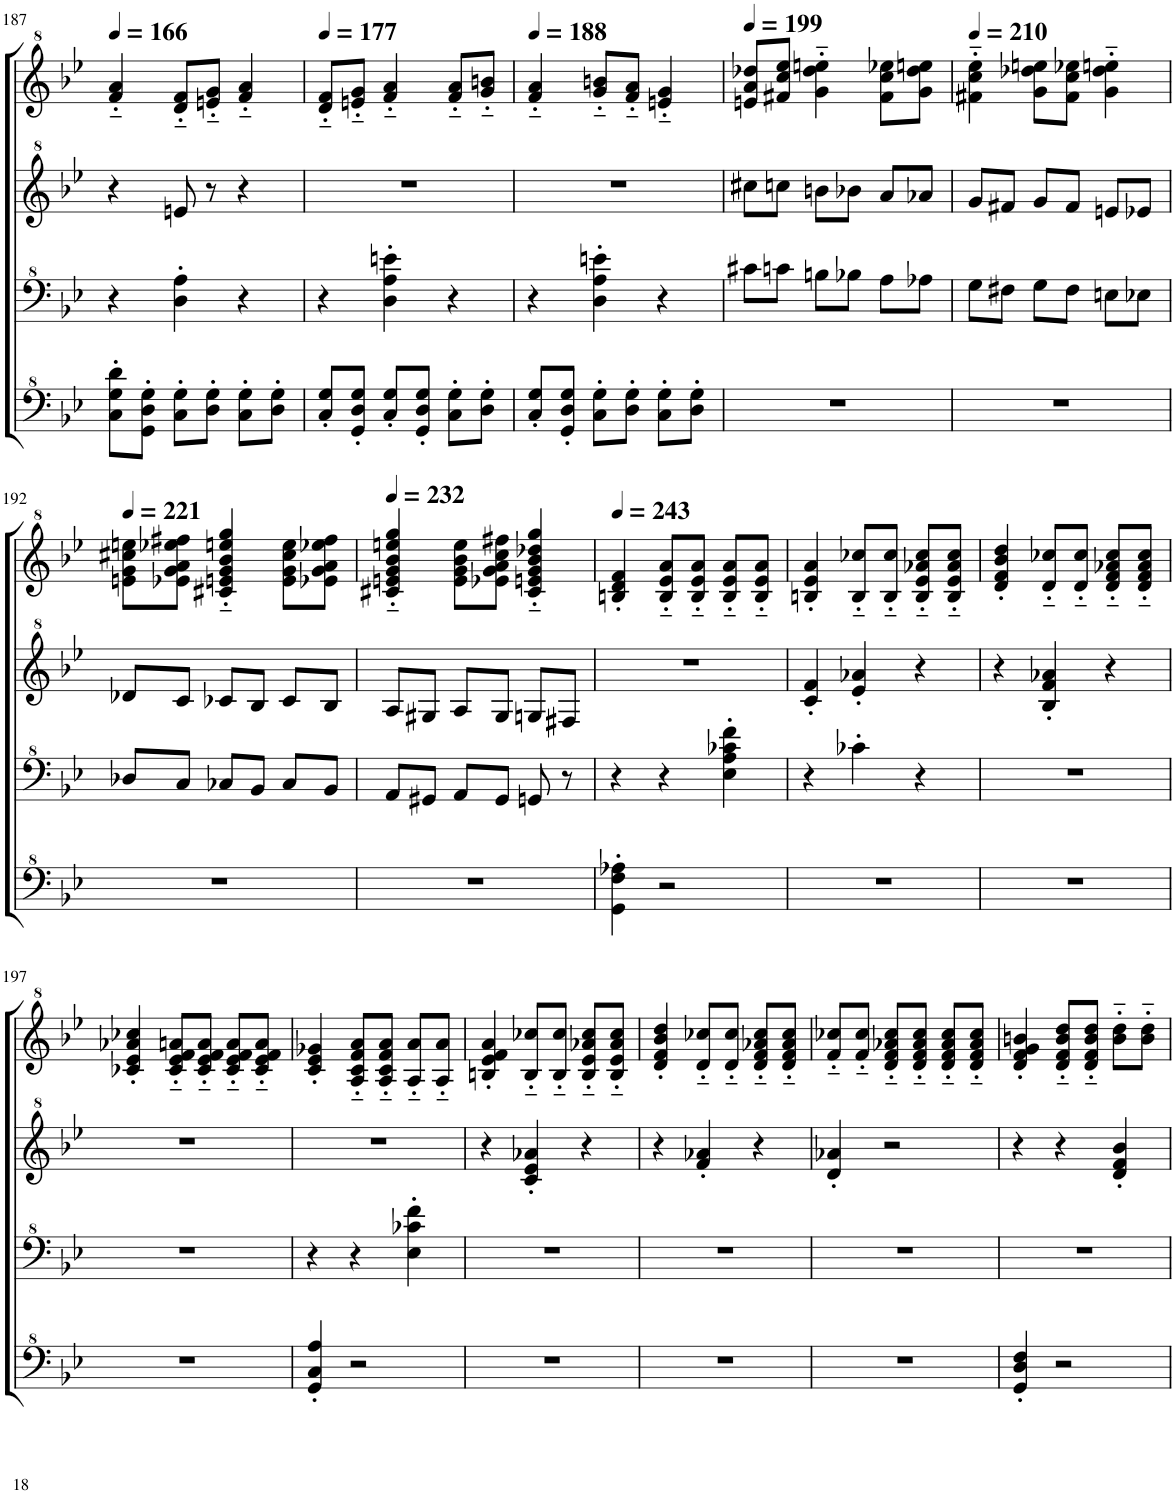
**kern	**kern	**kern	**kern
*part1	*part1	*part1	*part1
*staff4	*staff3	*staff2	*staff1
*I"Model III	*	*	*
!!LO:PB:g=z
*clefF^4	*clefF^4	*clefG^2	*clefG^2
*k[b-e-]	*k[b-e-]	*k[b-e-]	*k[b-e-]
*M3/4	*M3/4	*M3/4	*M3/4
*MM166	*MM166	*MM166	*MM166
=187	=187	=187	=187
8c\' 8g\' 8dd\'L	4r	4r	4ff/'~ 4aa/'~
8G\' 8d\' 8g\'J	.	.	.
8c\' 8g\'L	4d\' 4a\'	8een/	8dd/'~ 8ff/'~L
8d\' 8g\'J	.	8r	8een/'~ 8gg/'~J
8c\' 8g\'L	4r	4r	4ff/'~ 4aa/'~
8d\' 8g\'J	.	.	.
=188	=188	=188	=188
*	*	*	*MM177
8c/' 8g/'L	4r	2.r	8dd/'~ 8ff/'~L
8G/' 8d/' 8g/'J	.	.	8een/'~ 8gg/'~J
8c/' 8g/'L	4d\' 4a\' 4een\'	.	4ff/'~ 4aa/'~
8G/' 8d/' 8g/'J	.	.	.
8c\' 8g\'L	4r	.	8ff/'~ 8aa/'~L
8d\' 8g\'J	.	.	8gg/'~ 8bbn/'~J
=189	=189	=189	=189
*	*	*	*MM188
8c/' 8g/'L	4r	2.r	4ff/'~ 4aa/'~
8G/' 8d/' 8g/'J	.	.	.
8c\' 8g\'L	4d\' 4a\' 4een\'	.	8gg/'~ 8bbn/'~L
8d\' 8g\'J	.	.	8ff/'~ 8aa/'~J
8c\' 8g\'L	4r	.	4een/'~ 4gg/'~
8d\' 8g\'J	.	.	.
=190	=190	=190	=190
*	*	*	*MM199
2.r	8cc#X\L	8ccc#X\L	8een/ 8aa/ 8ddd-X/L
.	8ccn\J	8cccn\J	8ff#X/ 8ccc/ 8eee-/J
.	8bn\L	8bbn\L	4gg\'~ 4ddd-\'~ 4eeen\'~
.	8b-X\J	8bb-X\J	.
.	8a\L	8aa/L	8ff#\ 8ccc\ 8eee-X\L
.	8a-X\J	8aa-X/J	8gg\ 8ddd-\ 8eeen\J
=191	=191	=191	=191
*	*	*	*MM210
2.r	8g\L	8gg/L	4ff#X\'~ 4ccc\'~ 4eee-\'~
.	8f#X\J	8ff#X/J	.
.	8g\L	8gg/L	8gg\ 8ddd-X\ 8eeen\L
.	8f#\J	8ff#/J	8ff#\ 8ccc\ 8eee-X\J
.	8en\L	8een/L	4gg\'~ 4ddd-\'~ 4eeen\'~
.	8e-X\J	8ee-X/J	.
!!LO:LB:g=z
=192	=192	=192	=192
*	*	*	*MM221
2.r	8d-X/L	8dd-X/L	8een\ 8gg\ 8ccc#X\ 8eeen\L
.	8c/J	8cc/J	8ee-X\ 8gg\ 8aa\ 8eee-X\ 8fff#X\J
.	8c-X/L	8cc-X/L	4cc#X/'~ 4een/'~ 4gg/'~ 4bb-/'~ 4eeen/'~ 4ggg/'~
.	8B-/J	8b-/J	.
.	8c-/L	8cc-/L	8ee\ 8gg\ 8ccc#\ 8eee\L
.	8B-/J	8b-/J	8ee-X\ 8gg\ 8aa\ 8eee-X\ 8fff#\J
=193	=193	=193	=193
*	*	*	*MM232
2.r	8A/L	8a/L	4cc#X/'~ 4een/'~ 4gg/'~ 4bb-/'~ 4eeen/'~ 4ggg/'~
.	8G#X/J	8g#X/J	.
.	8A/L	8a/L	8ee\ 8gg\ 8bb-\ 8eee\L
.	8G#/J	8g#/J	8ee-X\ 8gg\ 8aa\ 8ccc\ 8fff#X\J
.	8Gn/	8gn/L	4cc#/'~ 4een/'~ 4gg/'~ 4bb-/'~ 4ddd-X/'~ 4ggg/'~
.	8r	8f#X/J	.
=194	=194	=194	=194
*	*	*	*MM243
4G\' 4f\' 4a-X\'	4r	2.r	4bn/' 4dd/' 4ff/'
2r	4r	.	8b/'~ 8ee-/'~ 8aa/'~L
.	.	.	8b/'~ 8ee-/'~ 8aa/'~J
.	4e-\' 4a\' 4cc-X\' 4ff\'	.	8b/'~ 8ee-/'~ 8aa/'~L
.	.	.	8b/'~ 8ee-/'~ 8aa/'~J
=195	=195	=195	=195
2.r	4r	4cc/' 4ff/'	4bn/' 4ee-/' 4aa/'
.	4cc-X'\	4ee-/' 4aa-X/'	8b/'~ 8ccc-X/'~L
.	.	.	8b/'~ 8ccc-/'~J
.	4r	4r	8b/'~ 8ee-/'~ 8aa-X/'~ 8ccc-/'~L
.	.	.	8b/'~ 8ee-/'~ 8aa-/'~ 8ccc-/'~J
=196	=196	=196	=196
2.r	2.r	4r	4dd/' 4ff/' 4bb-/' 4ddd/'
.	.	4b-/' 4ff/' 4aa-X/'	8dd/'~ 8ccc-X/'~L
.	.	.	8dd/'~ 8ccc-/'~J
.	.	4r	8dd/'~ 8ff/'~ 8aa-X/'~ 8ccc-/'~L
.	.	.	8dd/'~ 8ff/'~ 8aa-/'~ 8ccc-/'~J
!!LO:LB:g=z
=197	=197	=197	=197
2.r	2.r	2.r	4cc-X/' 4ee-/' 4aa-X/' 4ccc-X/'
.	.	.	8cc-/'~ 8ee-/'~ 8ff/'~ 8aan/'~L
.	.	.	8cc-/'~ 8ee-/'~ 8ff/'~ 8aa/'~J
.	.	.	8cc-/'~ 8ee-/'~ 8ff/'~ 8aa/'~L
.	.	.	8cc-/'~ 8ee-/'~ 8ff/'~ 8aa/'~J
=198	=198	=198	=198
4G/' 4c/' 4a/'	4r	2.r	4cc/' 4ee-/' 4gg-X/'
2r	4r	.	8a/'~ 8cc/'~ 8ff/'~ 8aa/'~L
.	.	.	8a/'~ 8cc/'~ 8ff/'~ 8aa/'~J
.	4e-\' 4cc-X\' 4ff\'	.	8a/'~ 8aa/'~L
.	.	.	8a/'~ 8aa/'~J
=199	=199	=199	=199
2.r	2.r	4r	4bn/' 4ee-/' 4ff/' 4aa/'
.	.	4cc/' 4ee-/' 4aa-X/'	8b/'~ 8ccc-X/'~L
.	.	.	8b/'~ 8ccc-/'~J
.	.	4r	8b/'~ 8ee-/'~ 8aa-X/'~ 8ccc-/'~L
.	.	.	8b/'~ 8ee-/'~ 8aa-/'~ 8ccc-/'~J
=200	=200	=200	=200
2.r	2.r	4r	4dd/' 4ff/' 4bb-/' 4ddd/'
.	.	4ff/' 4aa-X/'	8dd/'~ 8ccc-X/'~L
.	.	.	8dd/'~ 8ccc-/'~J
.	.	4r	8dd/'~ 8ff/'~ 8aa-X/'~ 8ccc-/'~L
.	.	.	8dd/'~ 8ff/'~ 8aa-/'~ 8ccc-/'~J
=201	=201	=201	=201
2.r	2.r	4dd/' 4aa-X/'	8ff/'~ 8ccc-X/'~L
.	.	.	8ff/'~ 8ccc-/'~J
.	.	2r	8dd/'~ 8ff/'~ 8aa-X/'~ 8ccc-/'~L
.	.	.	8dd/'~ 8ff/'~ 8aa-/'~ 8ccc-/'~J
.	.	.	8dd/'~ 8ff/'~ 8aa-/'~ 8ccc-/'~L
.	.	.	8dd/'~ 8ff/'~ 8aa-/'~ 8ccc-/'~J
=202	=202	=202	=202
4G/' 4d/' 4f/'	2.r	4r	4dd/' 4ff/' 4gg/' 4bbn/'
2r	.	4r	8dd/'~ 8ff/'~ 8bb/'~ 8ddd/'~L
.	.	.	8dd/'~ 8ff/'~ 8bb/'~ 8ddd/'~J
.	.	4dd/' 4ff/' 4bb-/'	8bb\'~ 8ddd\'~L
.	.	.	8bb\'~ 8ddd\'~J
=	=	=	=
*-	*-	*-	*-
